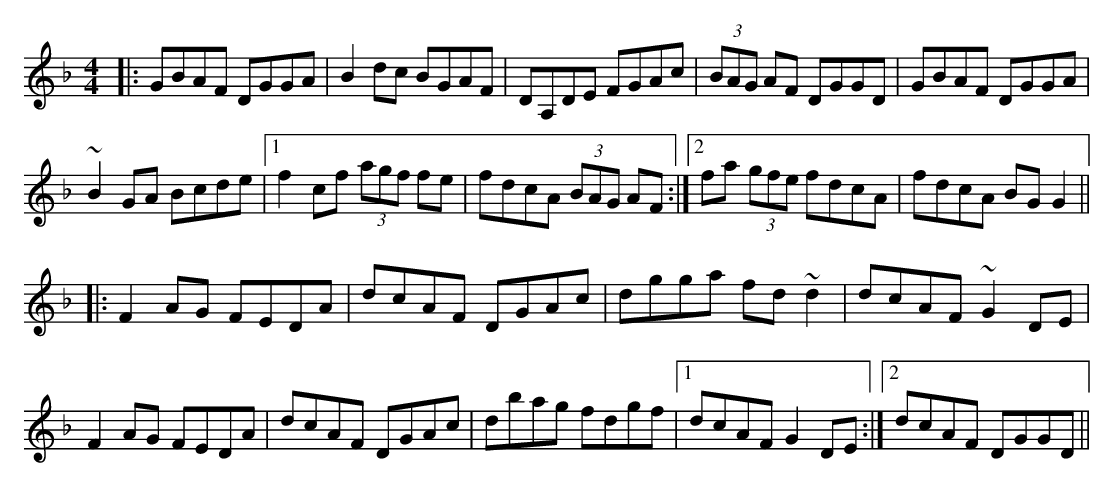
X:1
M:4/4
K:Gdor
|: GBAF DGGA| B2 dc BGAF| DA,DE FGAc|(3BAG AF DGGD| GBAF DGGA|
 ~B2 GA Bcde|1 f2 cf (3agf fe| fdcA (3BAG AF:|2 fa (3gfe fdcA| fdcA BGG2||
|: F2 AG FEDA| dcAF DGAc| dgga fd ~d2| dcAF ~G2 DE|
 F2 AG FEDA| dcAF DGAc| dbag fdgf|1 dcAF G2 DE:|2 dcAF DGGD||
